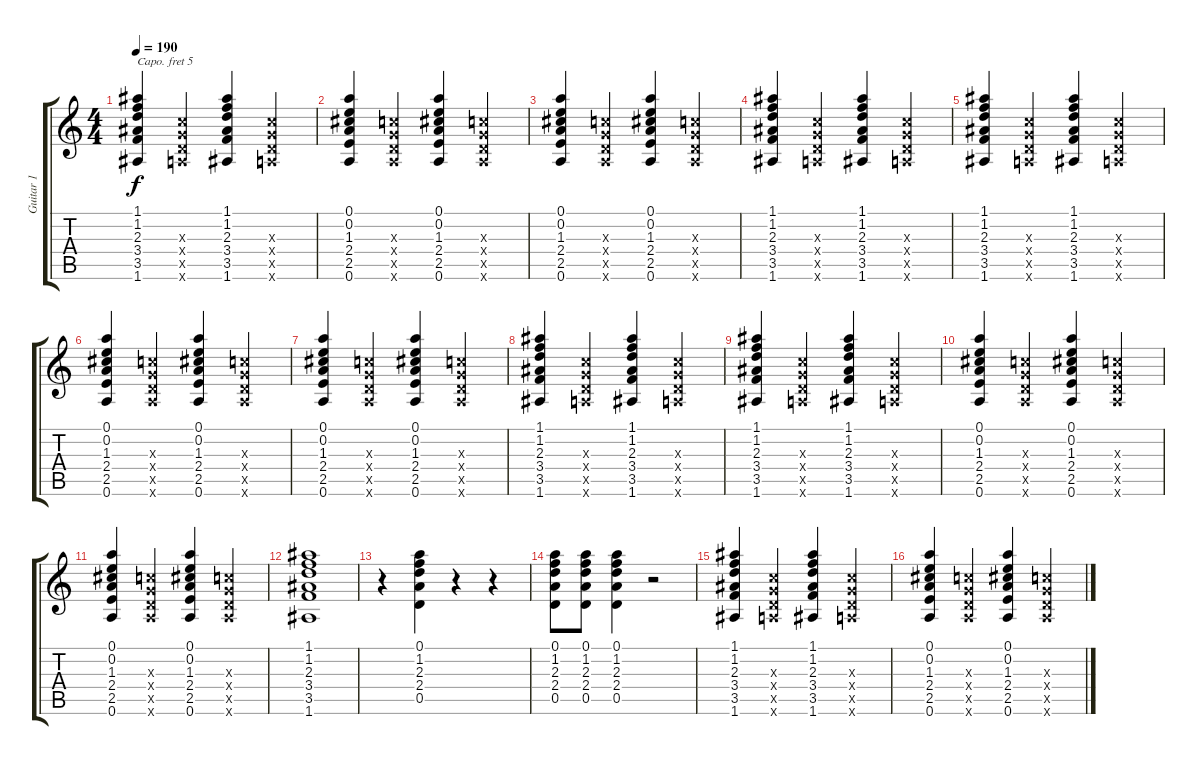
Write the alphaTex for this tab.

\track ("Guitar 1" "Guitar 1") {instrument acousticguitarsteel}
\staff {score tabs}
\capo 5
\tuning (E4 B3 G3 D3 A2 E2) {hide}
\ts (4 4)
\tempo 190
\clef g2
\ks c
(1.1 1.2 2.3 3.4 3.5 1.6).4{dy f} (0.3{x} 0.4{x} 0.5{x} 0.6{x}).4 (1.1 1.2 2.3 3.4 3.5 1.6).4 (0.3{x} 0.4{x} 0.5{x} 0.6{x}).4 |
(0.1 0.2 1.3 2.4 2.5 0.6).4 (0.3{x} 0.4{x} 0.5{x} 0.6{x}).4 (0.1 0.2 1.3 2.4 2.5 0.6).4 (0.3{x} 0.4{x} 0.5{x} 0.6{x}).4 |
(0.1 0.2 1.3 2.4 2.5 0.6).4 (0.3{x} 0.4{x} 0.5{x} 0.6{x}).4 (0.1 0.2 1.3 2.4 2.5 0.6).4 (0.3{x} 0.4{x} 0.5{x} 0.6{x}).4 |
(1.1 1.2 2.3 3.4 3.5 1.6).4 (0.3{x} 0.4{x} 0.5{x} 0.6{x}).4 (1.1 1.2 2.3 3.4 3.5 1.6).4 (0.3{x} 0.4{x} 0.5{x} 0.6{x}).4 |
(1.1 1.2 2.3 3.4 3.5 1.6).4 (0.3{x} 0.4{x} 0.5{x} 0.6{x}).4 (1.1 1.2 2.3 3.4 3.5 1.6).4 (0.3{x} 0.4{x} 0.5{x} 0.6{x}).4 |
(0.1 0.2 1.3 2.4 2.5 0.6).4 (0.3{x} 0.4{x} 0.5{x} 0.6{x}).4 (0.1 0.2 1.3 2.4 2.5 0.6).4 (0.3{x} 0.4{x} 0.5{x} 0.6{x}).4 |
(0.1 0.2 1.3 2.4 2.5 0.6).4 (0.3{x} 0.4{x} 0.5{x} 0.6{x}).4 (0.1 0.2 1.3 2.4 2.5 0.6).4 (0.3{x} 0.4{x} 0.5{x} 0.6{x}).4 |
(1.1 1.2 2.3 3.4 3.5 1.6).4 (0.3{x} 0.4{x} 0.5{x} 0.6{x}).4 (1.1 1.2 2.3 3.4 3.5 1.6).4 (0.3{x} 0.4{x} 0.5{x} 0.6{x}).4 |
(1.1 1.2 2.3 3.4 3.5 1.6).4 (0.3{x} 0.4{x} 0.5{x} 0.6{x}).4 (1.1 1.2 2.3 3.4 3.5 1.6).4 (0.3{x} 0.4{x} 0.5{x} 0.6{x}).4 |
(0.1 0.2 1.3 2.4 2.5 0.6).4 (0.3{x} 0.4{x} 0.5{x} 0.6{x}).4 (0.1 0.2 1.3 2.4 2.5 0.6).4 (0.3{x} 0.4{x} 0.5{x} 0.6{x}).4 |
(0.1 0.2 1.3 2.4 2.5 0.6).4 (0.3{x} 0.4{x} 0.5{x} 0.6{x}).4 (0.1 0.2 1.3 2.4 2.5 0.6).4 (0.3{x} 0.4{x} 0.5{x} 0.6{x}).4 |
(1.1 1.2 2.3 3.4 3.5 1.6).1 |
r.4 (0.1 1.2 2.3 2.4 0.5).4 r.4 r.4 |
(0.1 1.2 2.3 2.4 0.5).8 (0.1 1.2 2.3 2.4 0.5).8 (0.1 1.2 2.3 2.4 0.5).4 r.2 |
(1.1 1.2 2.3 3.4 3.5 1.6).4 (0.3{x} 0.4{x} 0.5{x} 0.6{x}).4 (1.1 1.2 2.3 3.4 3.5 1.6).4 (0.3{x} 0.4{x} 0.5{x} 0.6{x}).4 |
(0.1 0.2 1.3 2.4 2.5 0.6).4 (0.3{x} 0.4{x} 0.5{x} 0.6{x}).4 (0.1 0.2 1.3 2.4 2.5 0.6).4 (0.3{x} 0.4{x} 0.5{x} 0.6{x}).4
